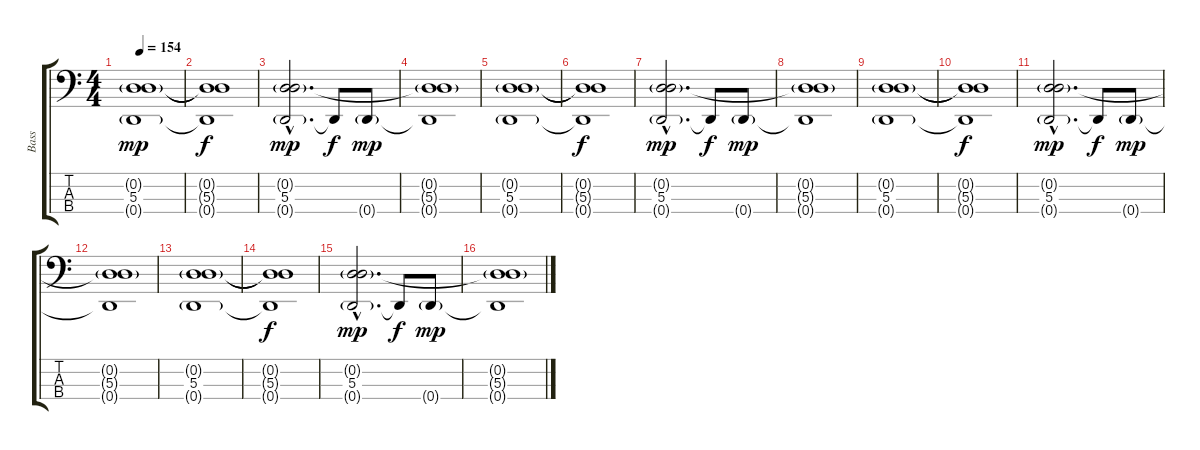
\track ("Bass" "Bass") {instrument synthbass2}
\staff {score tabs}
\tuning (G2 D2 A1 D1) {hide}
\ts (4 4)
\tempo 154
\clef f4
\ks c
(0.2{g} 5.3 0.4{g}).1{dy mp} |
(0.2{t} 5.3{t} 0.4{t}).1{dy f} |
(0.2{g hac} 5.3{hac} 0.4{g hac}).2{d dy mp} 0.4{t}.8{dy f} 0.4{g}.8{dy mp} |
(0.2{t} 5.3{g} 0.4{t}).1 |
(0.2{g} 5.3 0.4{g}).1 |
(0.2{t} 5.3{t} 0.4{t}).1{dy f} |
(0.2{g hac} 5.3{hac} 0.4{g hac}).2{d dy mp} 0.4{t}.8{dy f} 0.4{g}.8{dy mp} |
(0.2{t} 5.3{g} 0.4{t}).1 |
(0.2{g} 5.3 0.4{g}).1 |
(0.2{t} 5.3{t} 0.4{t}).1{dy f} |
(0.2{g hac} 5.3{hac} 0.4{g hac}).2{d dy mp} 0.4{t}.8{dy f} 0.4{g}.8{dy mp} |
(0.2{t} 5.3{g} 0.4{t}).1 |
(0.2{g} 5.3 0.4{g}).1 |
(0.2{t} 5.3{t} 0.4{t}).1{dy f} |
(0.2{g hac} 5.3{hac} 0.4{g hac}).2{d dy mp} 0.4{t}.8{dy f} 0.4{g}.8{dy mp} |
(0.2{t} 5.3{g} 0.4{t}).1
